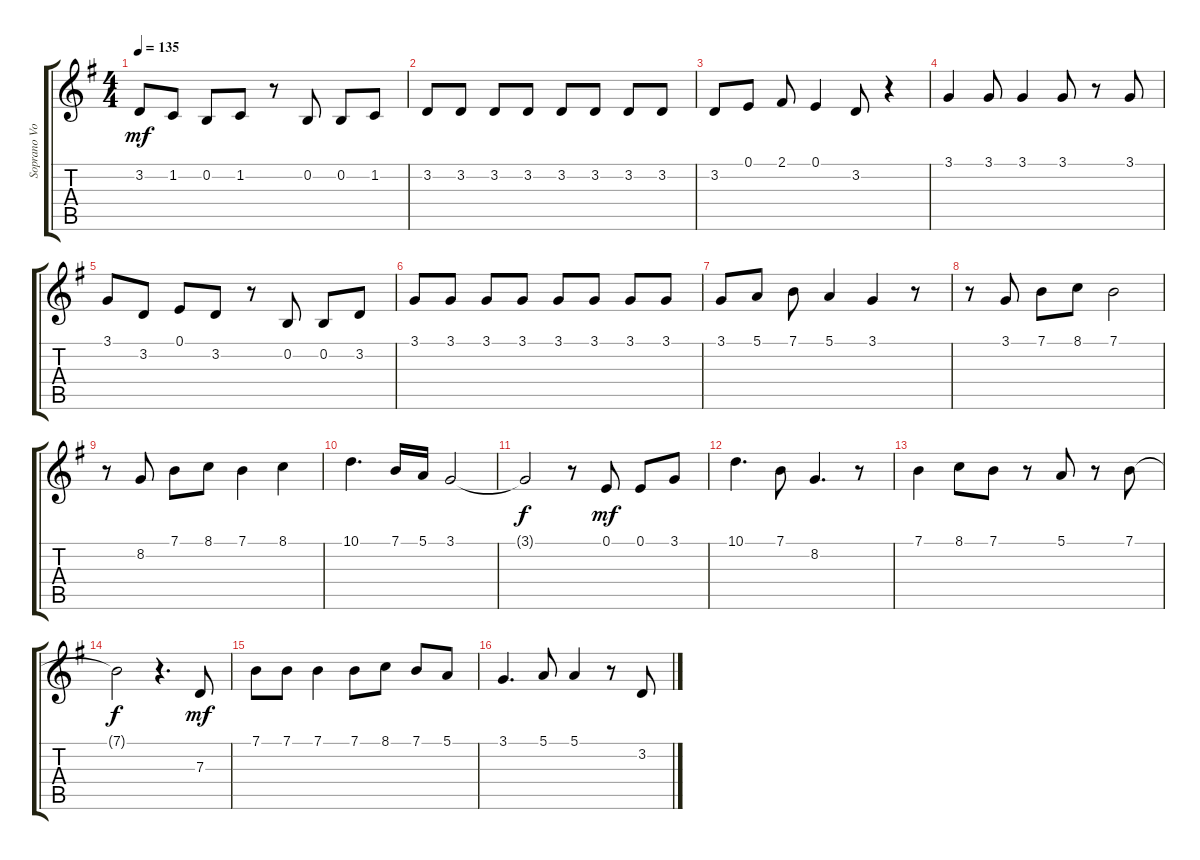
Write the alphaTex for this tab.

\track ("Soprano Voice" "Soprano Vo") {instrument choiraahs}
\staff {score tabs}
\tuning (E4 B3 G3 D3 A2 E2) {hide}
\ts (4 4)
\tempo 135
\clef g2
\ks g
3.2.8{dy mf} 1.2.8 0.2.8 1.2.8 r.8 0.2.8 0.2.8 1.2.8 |
3.2.8 3.2.8 3.2.8 3.2.8 3.2.8 3.2.8 3.2.8 3.2.8 |
3.2.8 0.1.8 2.1.8 0.1.4 3.2.8 r.4 |
3.1.4 3.1.8 3.1.4 3.1.8 r.8 3.1.8 |
3.1.8 3.2.8 0.1.8 3.2.8 r.8 0.2.8 0.2.8 3.2.8 |
3.1.8 3.1.8 3.1.8 3.1.8 3.1.8 3.1.8 3.1.8 3.1.8 |
3.1.8 5.1.8 7.1.8 5.1.4 3.1.4 r.8 |
r.8 3.1.8 7.1.8 8.1.8 7.1.2 |
r.8 8.2.8 7.1.8 8.1.8 7.1.4 8.1.4 |
10.1.4{d} 7.1.16 5.1.16 3.1.2 |
3.1{t}.2{dy f} r.8 0.1.8{dy mf} 0.1.8 3.1.8 |
10.1.4{d} 7.1.8 8.2.4{d} r.8 |
7.1.4 8.1.8 7.1.8 r.8 5.1.8 r.8 7.1.8 |
7.1{t}.2{dy f} r.4{d} 7.3.8{dy mf} |
7.1.8 7.1.8 7.1.4 7.1.8 8.1.8 7.1.8 5.1.8 |
3.1.4{d} 5.1.8 5.1.4 r.8 3.2.8
